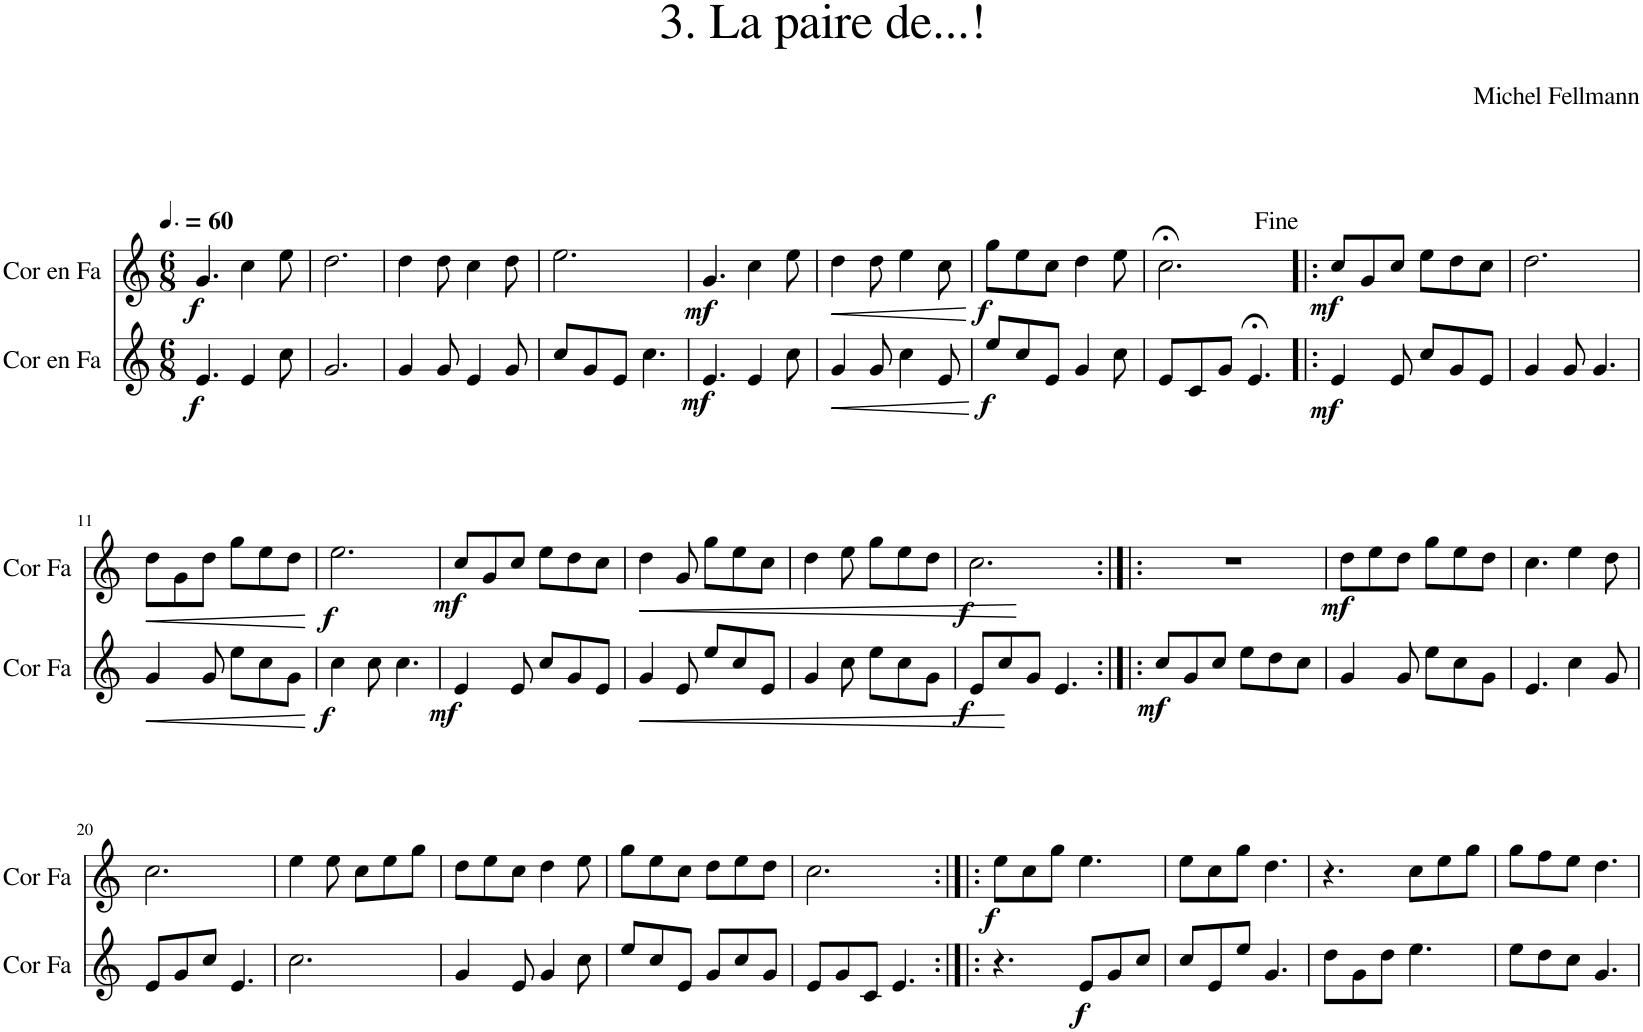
**kern	**dynam	**kern	**dynam
*part2	*part2	*part1	*part1
*staff2	*staff2	*staff1	*staff1
*I"Cor en Fa	*	*I"Cor en Fa	*
*I'Cor Fa	*	*I'Cor Fa	*
*clefG2	*	*clefG2	*
*Trd4c7	*	*Trd4c7	*
*k[]	*	*k[]	*
*M6/8	*	*M6/8	*
*MM90	*	*MM90	*
=1	=1	=1	=1
!	!LO:DY:b	!	!LO:DY:b
4.e/	f	4.g/	f
4e/	.	4cc\	.
8cc\	.	8ee\	.
=2	=2	=2	=2
2.g/	.	2.dd\	.
=3	=3	=3	=3
4g/	.	4dd\	.
8g/	.	8dd\	.
4e/	.	4cc\	.
8g/	.	8dd\	.
=4	=4	=4	=4
8cc/L	.	2.ee\	.
8g/	.	.	.
8e/J	.	.	.
4.cc\	.	.	.
=5	=5	=5	=5
!	!LO:DY:b	!	!LO:DY:b
4.e/	mf	4.g/	mf
4e/	.	4cc\	.
8cc\	.	8ee\	.
=6	=6	=6	=6
!	!LO:HP:b	!	!LO:HP:b
4g/	<	4dd\	<
8g/	.	8dd\	.
4cc\	.	4ee\	.
8e/	.	8cc\	.
.	[	.	[
=7	=7	=7	=7
!	!LO:DY:b	!	!LO:DY:b
8ee/L	f	8gg\L	f
8cc/	.	8ee\	.
8e/J	.	8cc\J	.
4g/	.	4dd\	.
8cc\	.	8ee\	.
=8	=8	=8	=8
8e/L	.	2.cc;<\	.
8c/	.	.	.
8g/J	.	.	.
4.e;</	.	.	.
=9!|:	=9!|:	=9!|:	=9!|:
!	!LO:DY:b	!	!LO:DY:b
4e/	mf	8cc/L	mf
.	.	8g/	.
8e/	.	8cc/J	.
8cc/L	.	8ee\L	.
8g/	.	8dd\	.
8e/J	.	8cc\J	.
=10	=10	=10	=10
4g/	.	2.dd\	.
8g/	.	.	.
4.g/	.	.	.
!!LO:LB:g=z
=11	=11	=11	=11
!	!LO:HP:b	!	!LO:HP:b
4g/	<	8dd\L	<
.	.	8g\	.
8g/	.	8dd\J	.
8ee\L	.	8gg\L	.
8cc\	.	8ee\	.
8g\J	.	8dd\J	.
.	[	.	[
=12	=12	=12	=12
!	!LO:DY:b	!	!LO:DY:b
4cc\	f	2.ee\	f
8cc\	.	.	.
4.cc\	.	.	.
=13	=13	=13	=13
!	!LO:DY:b	!	!LO:DY:b
4e/	mf	8cc/L	mf
.	.	8g/	.
8e/	.	8cc/J	.
8cc/L	.	8ee\L	.
8g/	.	8dd\	.
8e/J	.	8cc\J	.
=14	=14	=14	=14
!	!LO:HP:b	!	!LO:HP:b
4g/	<	4dd\	<
8e/	.	8g/	.
8ee/L	.	8gg\L	.
8cc/	.	8ee\	.
8e/J	.	8cc\J	.
.	[	.	[
=15	=15	=15	=15
4g/	.	4dd\	.
8cc\	.	8ee\	.
8ee\L	.	8gg\L	.
8cc\	.	8ee\	.
8g\J	.	8dd\J	.
=16	=16	=16	=16
!	!LO:DY:b	!	!LO:DY:b
8e/L	f	2.cc\	f
8cc/	.	.	.
8g/J	.	.	.
4.e/	.	.	.
=17:|!|:	=17:|!|:	=17:|!|:	=17:|!|:
!	!LO:DY:b	!	!
8cc/L	mf	2.r	.
8g/	.	.	.
8cc/J	.	.	.
8ee\L	.	.	.
8dd\	.	.	.
8cc\J	.	.	.
=18	=18	=18	=18
!	!	!	!LO:DY:b
4g/	.	8dd\L	mf
.	.	8ee\	.
8g/	.	8dd\J	.
8ee\L	.	8gg\L	.
8cc\	.	8ee\	.
8g\J	.	8dd\J	.
=19	=19	=19	=19
4.e/	.	4.cc\	.
4cc\	.	4ee\	.
8g/	.	8dd\	.
!!LO:LB:g=z
=20	=20	=20	=20
8e/L	.	2.cc\	.
8g/	.	.	.
8cc/J	.	.	.
4.e/	.	.	.
=21	=21	=21	=21
2.cc\	.	4ee\	.
.	.	8ee\	.
.	.	8cc\L	.
.	.	8ee\	.
.	.	8gg\J	.
=22	=22	=22	=22
4g/	.	8dd\L	.
.	.	8ee\	.
8e/	.	8cc\J	.
4g/	.	4dd\	.
8cc\	.	8ee\	.
=23	=23	=23	=23
8ee/L	.	8gg\L	.
8cc/	.	8ee\	.
8e/J	.	8cc\J	.
8g/L	.	8dd\L	.
8cc/	.	8ee\	.
8g/J	.	8dd\J	.
=24	=24	=24	=24
8e/L	.	2.cc\	.
8g/	.	.	.
8c/J	.	.	.
4.e/	.	.	.
=25:|!|:	=25:|!|:	=25:|!|:	=25:|!|:
!	!	!	!LO:DY:b
4.r	.	8ee\L	f
.	.	8cc\	.
.	.	8gg\J	.
!	!LO:DY:b	!	!
8e/L	f	4.ee\	.
8g/	.	.	.
8cc/J	.	.	.
=26	=26	=26	=26
8cc/L	.	8ee\L	.
8e/	.	8cc\	.
8ee/J	.	8gg\J	.
4.g/	.	4.dd\	.
=27	=27	=27	=27
8dd\L	.	4.r	.
8g\	.	.	.
8dd\J	.	.	.
4.ee\	.	8cc\L	.
.	.	8ee\	.
.	.	8gg\J	.
=28	=28	=28	=28
8ee\L	.	8gg\L	.
8dd\	.	8ff\	.
8cc\J	.	8ee\J	.
4.g/	.	4.dd\	.
=	=	=	=
*-	*-	*-	*-
